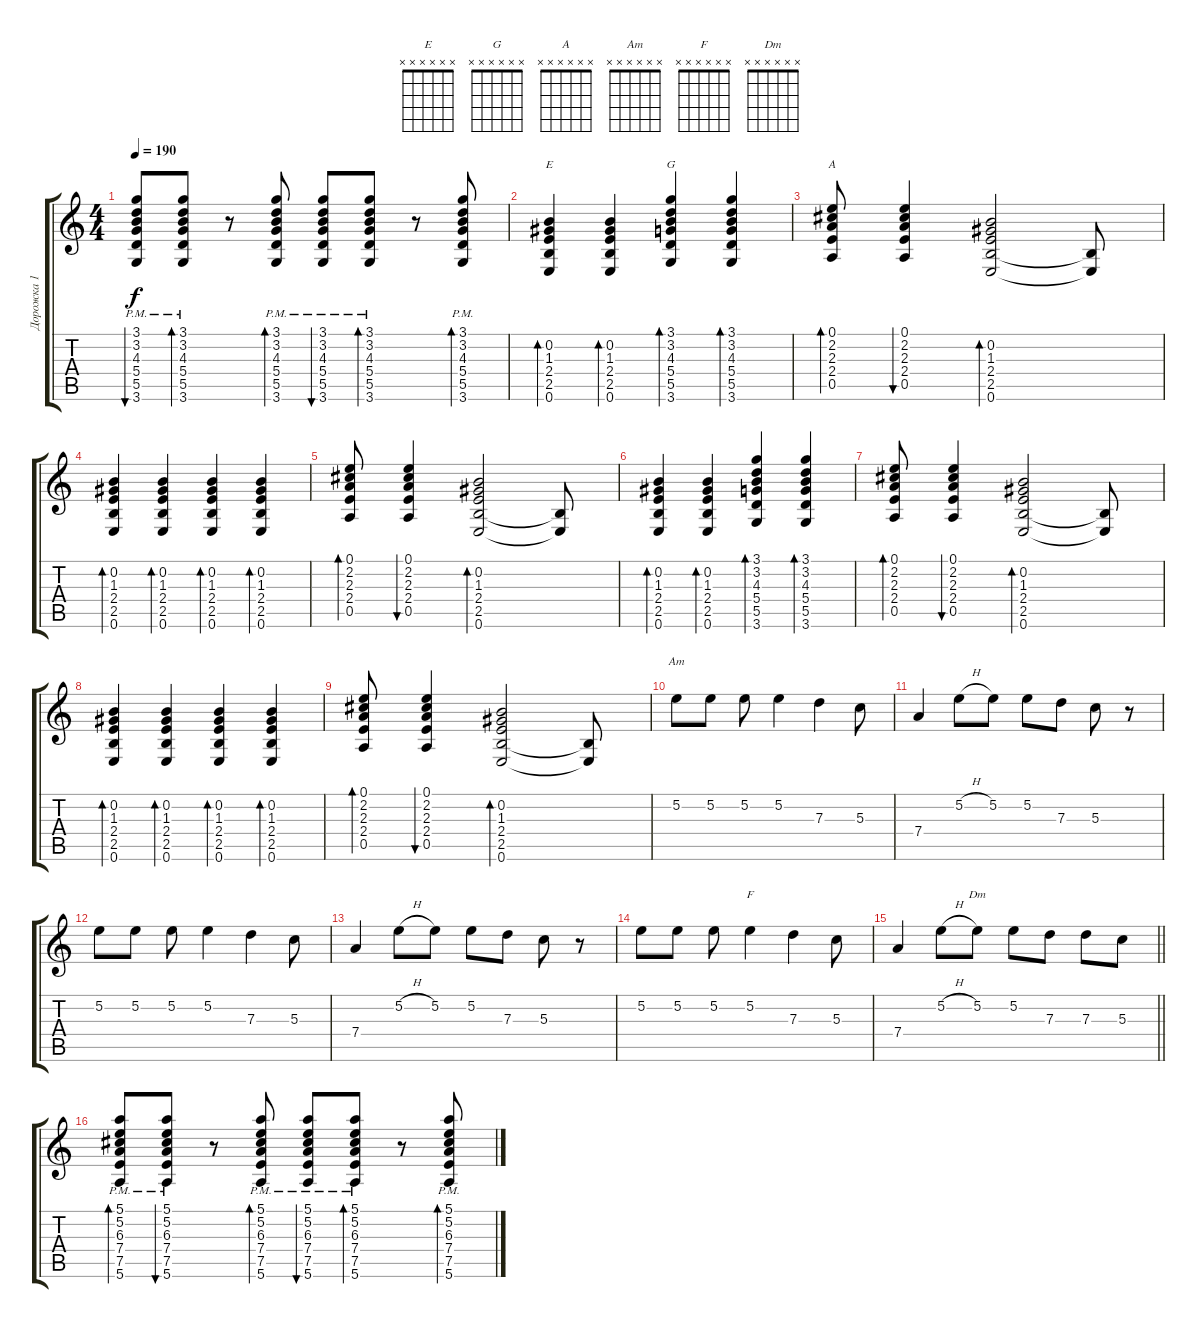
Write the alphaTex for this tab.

\track ("Дорожка 1" "Дорожка 1") {instrument acousticguitarnylon}
\staff {score tabs}
\tuning (E4 B3 G3 D3 A2 E2) {hide}
\chord ("E" x x x x x x)
\chord ("G" x x x x x x)
\chord ("A" x x x x x x)
\chord ("Am" x x x x x x)
\chord ("F" x x x x x x)
\chord ("Dm" x x x x x x)
\ts (4 4)
\tempo 190
\clef g2
\ks c
(3.1 3.2 4.3 5.4 5.5 3.6{pm}).8{bu 60 dy f} (3.1 3.2 4.3 5.4 5.5 3.6{pm}).8{bd 60} r.8 (3.1 3.2 4.3 5.4 5.5 3.6{pm}).8{bd 60} (3.1 3.2 4.3 5.4 5.5 3.6{pm}).8{bu 60} (3.1 3.2 4.3 5.4 5.5 3.6{pm}).8{bd 60} r.8 (3.1 3.2 4.3 5.4 5.5 3.6{pm}).8{bd 60} |
(0.2 1.3 2.4 2.5 0.6).4{bd 60 ch "E"} (0.2 1.3 2.4 2.5 0.6).4{bd 60} (3.1 3.2 4.3 5.4 5.5 3.6).4{bd 60 ch "G"} (3.1 3.2 4.3 5.4 5.5 3.6).4{bd 60} |
(0.1 2.2 2.3 2.4 0.5).8{bd 60 ch "A"} (0.1 2.2 2.3 2.4 0.5).4{bu 60} (0.2 1.3 2.4 2.5 0.6).2{bd 60} (2.5{t} 0.6{t}).8 |
(0.2 1.3 2.4 2.5 0.6).4{bd 60} (0.2 1.3 2.4 2.5 0.6).4{bd 60} (0.2 1.3 2.4 2.5 0.6).4{bd 60} (0.2 1.3 2.4 2.5 0.6).4{bd 60} |
(0.1 2.2 2.3 2.4 0.5).8{bd 60} (0.1 2.2 2.3 2.4 0.5).4{bu 60} (0.2 1.3 2.4 2.5 0.6).2{bd 60} (2.5{t} 0.6{t}).8 |
(0.2 1.3 2.4 2.5 0.6).4{bd 60} (0.2 1.3 2.4 2.5 0.6).4{bd 60} (3.1 3.2 4.3 5.4 5.5 3.6).4{bd 60} (3.1 3.2 4.3 5.4 5.5 3.6).4{bd 60} |
(0.1 2.2 2.3 2.4 0.5).8{bd 60} (0.1 2.2 2.3 2.4 0.5).4{bu 60} (0.2 1.3 2.4 2.5 0.6).2{bd 60} (2.5{t} 0.6{t}).8 |
(0.2 1.3 2.4 2.5 0.6).4{bd 60} (0.2 1.3 2.4 2.5 0.6).4{bd 60} (0.2 1.3 2.4 2.5 0.6).4{bd 60} (0.2 1.3 2.4 2.5 0.6).4{bd 60} |
(0.1 2.2 2.3 2.4 0.5).8{bd 60} (0.1 2.2 2.3 2.4 0.5).4{bu 60} (0.2 1.3 2.4 2.5 0.6).2{bd 60} (2.5{t} 0.6{t}).8 |
5.2.8{ch "Am"} 5.2.8 5.2.8 5.2.4 7.3.4 5.3.8 |
7.4.4 5.2{h}.8 5.2.8 5.2.8 7.3.8 5.3.8 r.8 |
5.2.8 5.2.8 5.2.8 5.2.4 7.3.4 5.3.8 |
7.4.4 5.2{h}.8 5.2.8 5.2.8 7.3.8 5.3.8 r.8 |
5.2.8 5.2.8 5.2.8 5.2.4{ch "F"} 7.3.4 5.3.8 |
\barLineRight lightlight
7.4.4 5.2{h}.8 5.2.8{ch "Dm"} 5.2.8 7.3.8 7.3.8 5.3.8 |
(5.1 5.2 6.3 7.4 7.5 5.6{pm}).8{bd 60} (5.1 5.2 6.3 7.4 7.5 5.6{pm}).8{bu 60} r.8 (5.1 5.2 6.3 7.4 7.5 5.6{pm}).8{bd 60} (5.1 5.2 6.3 7.4 7.5 5.6{pm}).8{bu 60} (5.1 5.2 6.3 7.4 7.5 5.6{pm}).8{bd 60} r.8 (5.1 5.2 6.3 7.4 7.5 5.6{pm}).8{bd 60}
